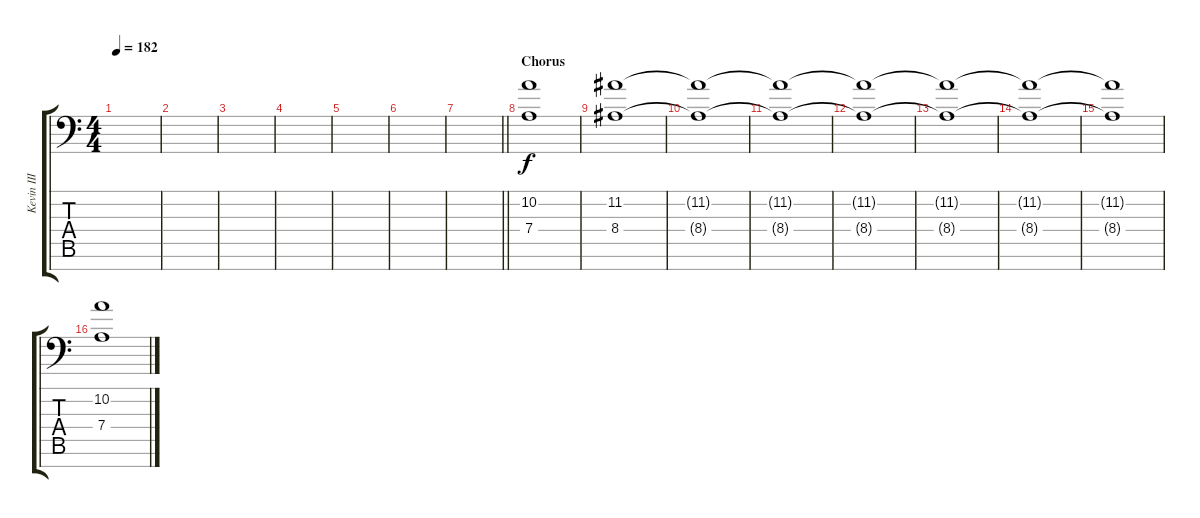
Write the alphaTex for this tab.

\track ("Kevin III" "Kevin III") {instrument choiraahs}
\staff {score tabs}
\tuning (E4 B3 G3 D3 A2 E2 B0) {hide}
\ts (4 4)
\tempo 182
\clef f4
\ks c
|
|
|
|
|
|
\barLineRight lightlight
|
\section ("" "Chorus")
(10.2 7.4).1 |
(11.2 8.4).1 |
(11.2{t} 8.4{t}).1 |
(11.2{t} 8.4{t}).1 |
(11.2{t} 8.4{t}).1 |
(11.2{t} 8.4{t}).1 |
(11.2{t} 8.4{t}).1 |
(11.2{t} 8.4{t}).1 |
(10.2 7.4).1
